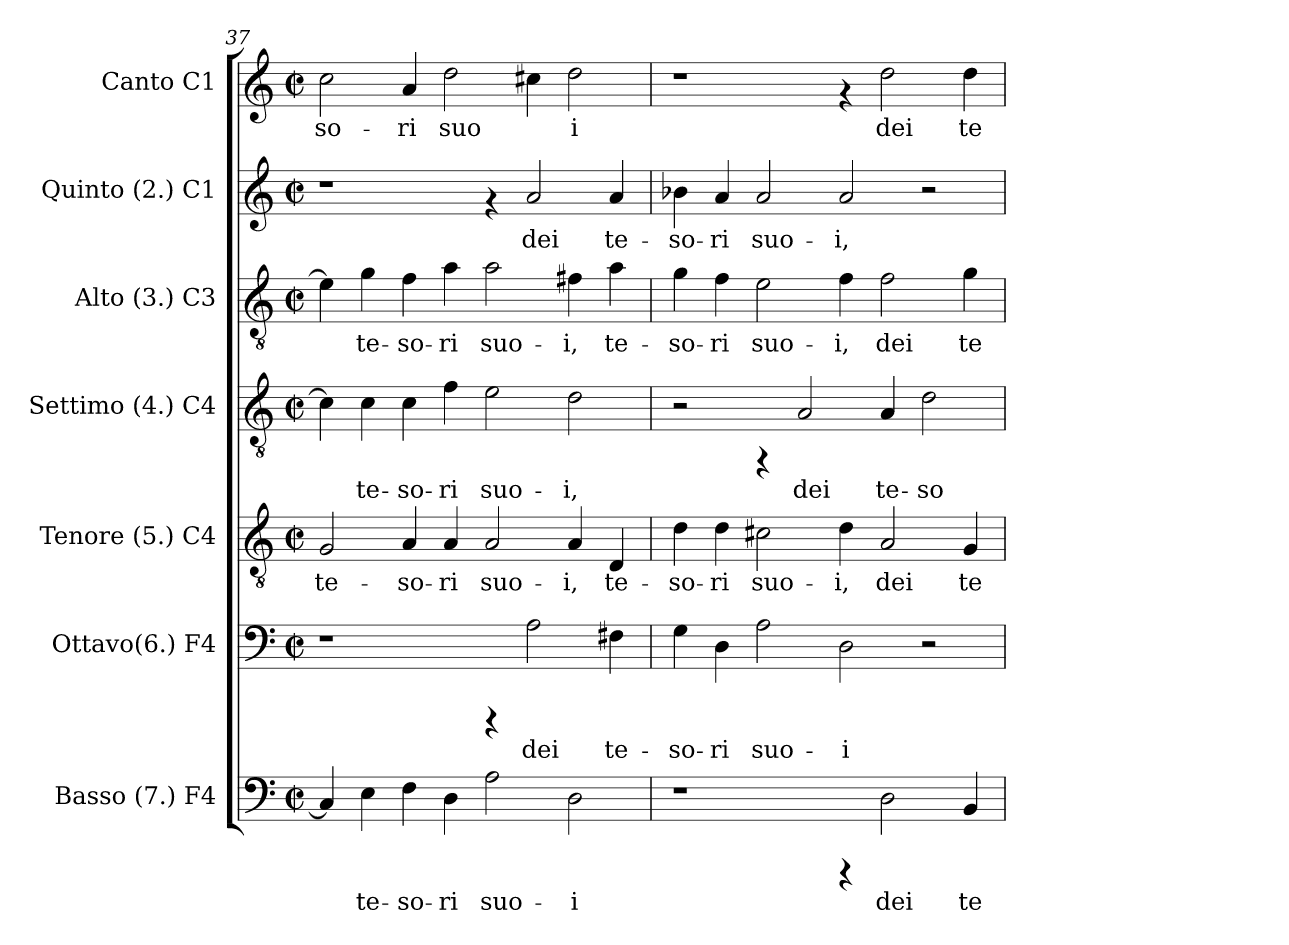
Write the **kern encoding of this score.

**kern	**text	**kern	**text	**kern	**text	**kern	**text	**kern	**text	**kern	**text	**kern	**text
*part7	*part7	*part6	*part6	*part5	*part5	*part4	*part4	*part3	*part3	*part2	*part2	*part1	*part1
*staff7	*staff7	*staff6	*staff6	*staff5	*staff5	*staff4	*staff4	*staff3	*staff3	*staff2	*staff2	*staff1	*staff1
*I"Basso (7.)  F4	*	*I"Ottavo(6.)  F4	*	*I"Tenore (5.)  C4	*	*I"Settimo (4.)  C4	*	*I"Alto (3.)  C3	*	*I"Quinto (2.)  C1	*	*I"Canto  C1	*
*	*	*	*	*I'T	*	*	*	*I'A	*	*	*	*I'C	*
*clefF4	*	*clefF4	*	*clefGv2	*	*clefGv2	*	*clefGv2	*	*clefG2	*	*clefG2	*
*k[]	*	*k[]	*	*k[]	*	*k[]	*	*k[]	*	*k[]	*	*k[]	*
*C:	*	*C:	*	*C:	*	*C:	*	*C:	*	*C:	*	*C:	*
*M2/2	*	*M2/2	*	*M2/2	*	*M2/2	*	*M2/2	*	*M2/2	*	*M2/2	*
*met(c|)	*	*met(c|)	*	*met(c|)	*	*met(c|)	*	*met(c|)	*	*met(c|)	*	*met(c|)	*
=37	=37	=37	=37	=37	=37	=37	=37	=37	=37	=37	=37	=37	=37
!	!LO:LY:b:cj	!	!	!	!LO:LY:b:cj	!	!LO:LY:b:cj	!	!LO:LY:b:cj	!	!	!	!LO:LY:b:cj
4C/]	.	1r	.	2G/	te-	4c\]	.	4e\]	.	1r	.	2cc\	-so-
!	!LO:LY:b:cj	!	!	!	!	!	!LO:LY:b:cj	!	!LO:LY:b:cj	!	!	!	!
4E\	te-	.	.	.	.	4c\	te-	4g\	te-	.	.	.	.
!	!LO:LY:b:cj	!	!	!	!LO:LY:b:cj	!	!LO:LY:b:cj	!	!LO:LY:b:cj	!	!	!	!LO:LY:b:cj
4F\	-so-	.	.	4A/	-so-	4c\	-so-	4f\	-so-	.	.	4a/	-ri
!	!LO:LY:b:cj	!	!	!	!LO:LY:b:cj	!	!LO:LY:b:cj	!	!LO:LY:b:cj	!	!	!	!LO:LY:b:cj
4D\	-ri	.	.	4A/	-ri	4f\	-ri	4a\	-ri	.	.	2dd\	suo-
!	!LO:LY:b:cj	!	!	!	!LO:LY:b:cj	!	!LO:LY:b:cj	!	!LO:LY:b:cj	!	!	!	!
2A\	suo-	4rCCC	.	2A/	suo-	2e\	suo-	2a\	suo-	4rf	.	.	.
!	!	!	!LO:LY:b:cj	!	!	!	!	!	!	!	!LO:LY:b:cj	!	!LO:LY:b:cj
.	.	2A\	dei	.	.	.	.	.	.	2a/	dei	4cc#X\	--
!	!LO:LY:b:cj	!	!	!	!LO:LY:b:cj	!	!LO:LY:b:cj	!	!LO:LY:b:cj	!	!	!	!LO:LY:b:cj
2D\	-i	.	.	4A/	-i,	2d\	-i,	4f#X\	-i,	.	.	2dd\	-i
!	!	!	!LO:LY:b:cj	!	!LO:LY:b:cj	!	!	!	!LO:LY:b:cj	!	!LO:LY:b:cj	!	!
.	.	4F#X\	te-	4D/	te-	.	.	4a\	te-	4a/	te-	.	.
=38	=38	=38	=38	=38	=38	=38	=38	=38	=38	=38	=38	=38	=38
!	!	!	!LO:LY:b:cj	!	!LO:LY:b:cj	!	!	!	!LO:LY:b:cj	!	!LO:LY:b:cj	!	!
1r	.	4G\	-so-	4d\	-so-	2r	.	4g\	-so-	4b-X\	-so-	1r	.
!	!	!	!LO:LY:b:cj	!	!LO:LY:b:cj	!	!	!	!LO:LY:b:cj	!	!LO:LY:b:cj	!	!
.	.	4D\	-ri	4d\	-ri	.	.	4f\	-ri	4a/	-ri	.	.
!	!	!	!LO:LY:b:cj	!	!LO:LY:b:cj	!	!	!	!LO:LY:b:cj	!	!LO:LY:b:cj	!	!
.	.	2A\	suo-	2c#X\	suo-	4rFF	.	2e\	suo-	2a/	suo-	.	.
!	!	!	!	!	!	!	!LO:LY:b:cj	!	!	!	!	!	!
.	.	.	.	.	.	2A/	dei	.	.	.	.	.	.
!	!	!	!LO:LY:b:cj	!	!LO:LY:b:cj	!	!	!	!LO:LY:b:cj	!	!LO:LY:b:cj	!	!
4rCCC	.	2D\	-i	4d\	-i,	.	.	4f\	-i,	2a/	-i,	4rf	.
!	!LO:LY:b:cj	!	!	!	!LO:LY:b:cj	!	!LO:LY:b:cj	!	!LO:LY:b:cj	!	!	!	!LO:LY:b:cj
2D\	dei	.	.	2A/	dei	4A/	te-	2f\	dei	.	.	2dd\	dei
!	!	!	!	!	!	!	!LO:LY:b:cj	!	!	!	!	!	!
.	.	2r	.	.	.	2d\	-so-	.	.	2r	.	.	.
!	!LO:LY:b:cj	!	!	!	!LO:LY:b:cj	!	!	!	!LO:LY:b:cj	!	!	!	!LO:LY:b:cj
4BB/	te-	.	.	4G/	te-	.	.	4g\	te-	.	.	4dd\	te-
=	=	=	=	=	=	=	=	=	=	=	=	=	=
*-	*-	*-	*-	*-	*-	*-	*-	*-	*-	*-	*-	*-	*-
